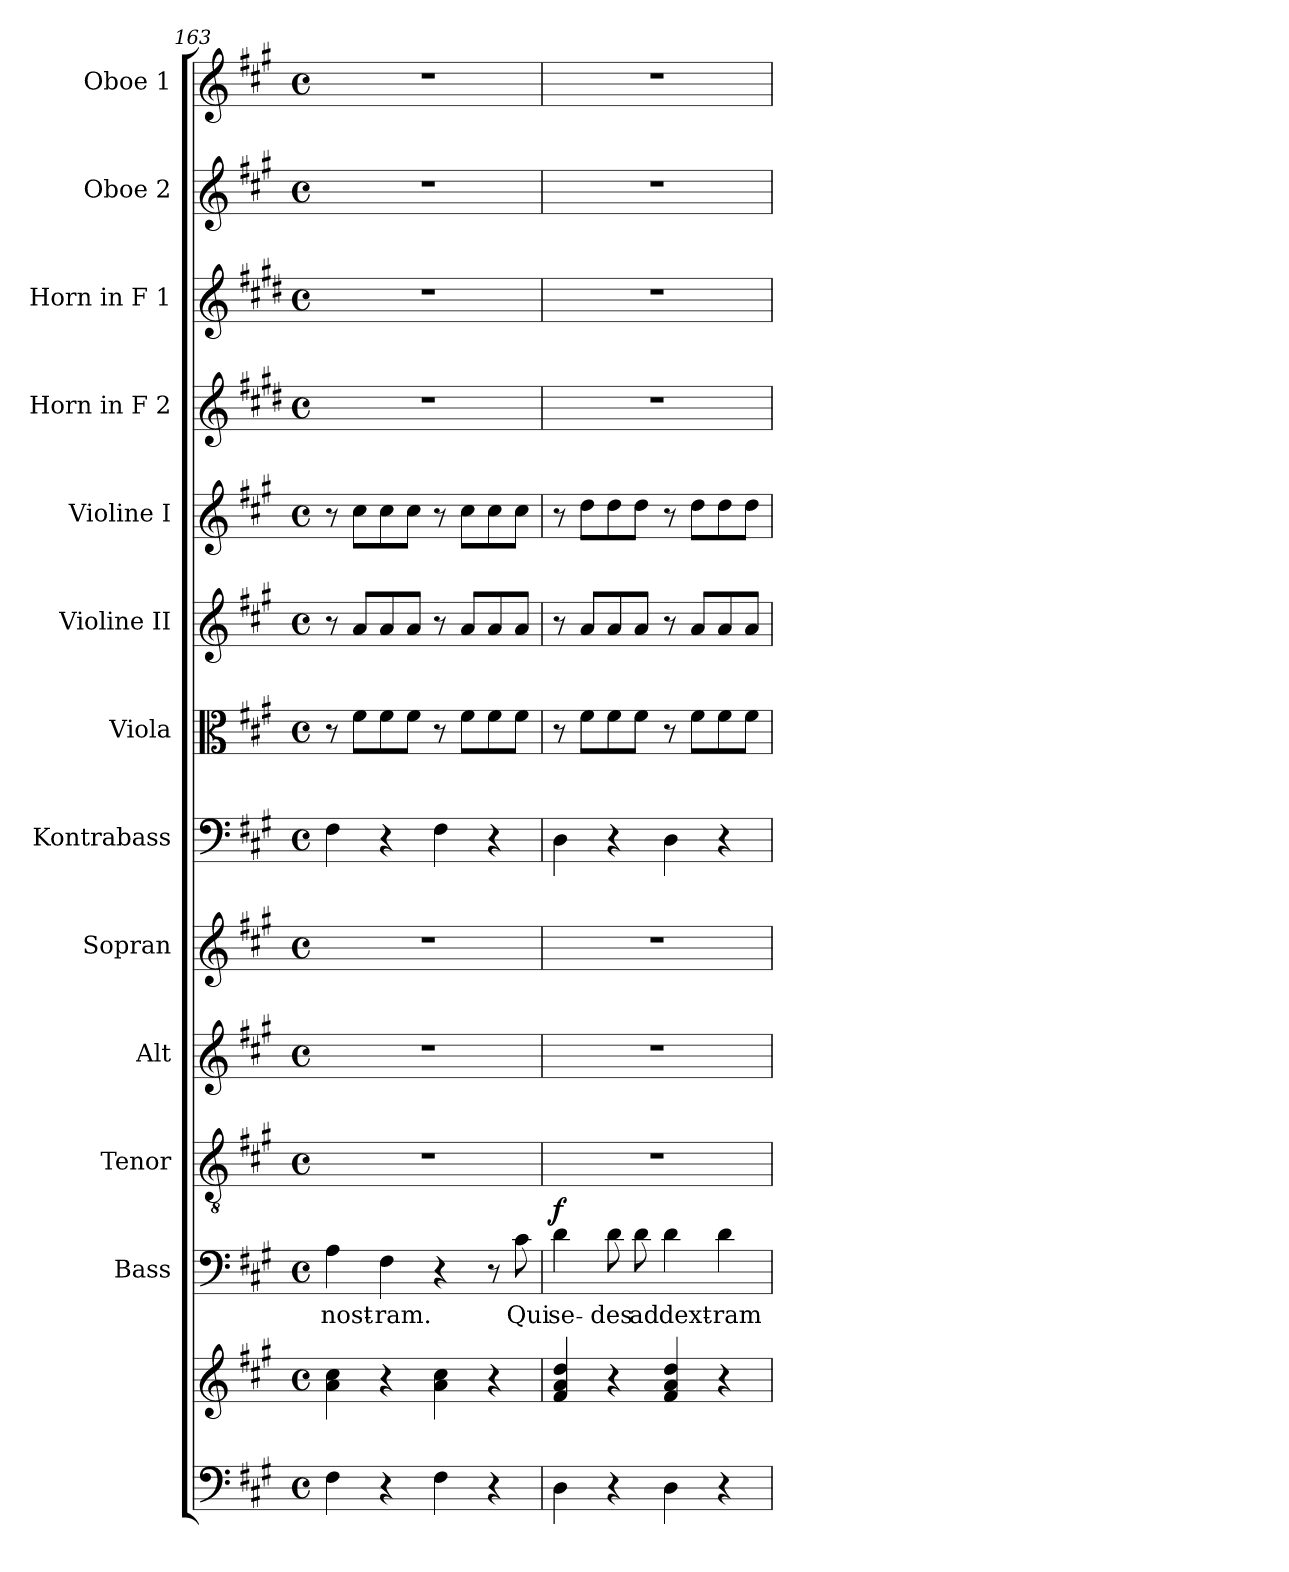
**kern	**kern	**kern	**text	**dynam	**kern	**kern	**kern	**kern	**kern	**kern	**kern	**kern	**kern	**kern	**kern
*part13	*part13	*part12	*part12	*part12	*part11	*part10	*part9	*part8	*part7	*part6	*part5	*part4	*part3	*part2	*part1
*staff14	*staff13	*staff12	*staff12	*staff12	*staff11	*staff10	*staff9	*staff8	*staff7	*staff6	*staff5	*staff4	*staff3	*staff2	*staff1
*	*	*I"Bass	*	*	*I"Tenor	*I"Alt	*I"Sopran	*I"Kontrabass	*I"Viola	*I"Violine II	*I"Violine I	*I"Horn in F 2	*I"Horn in F 1	*I"Oboe 2	*I"Oboe 1
*	*	*I'B.	*	*	*I'T.	*I'A.	*I'S.	*I'Kb.	*I'Vla.	*I'Vl. II	*I'Vl. I	*	*	*I'Ob.. 2	*I'Ob. 1
*clefF4	*clefG2	*clefF4	*	*	*clefGv2	*clefG2	*clefG2	*clefF4	*clefC3	*clefG2	*clefG2	*clefG2	*clefG2	*clefG2	*clefG2
*	*	*	*	*	*	*	*	*ITrd7c12	*	*	*	*ITrd4c7	*ITrd4c7	*	*
*k[f#c#g#]	*k[f#c#g#]	*k[f#c#g#]	*	*	*k[f#c#g#]	*k[f#c#g#]	*k[f#c#g#]	*k[f#c#g#]	*k[f#c#g#]	*k[f#c#g#]	*k[f#c#g#]	*k[f#c#g#]	*k[f#c#g#]	*k[f#c#g#]	*k[f#c#g#]
*A:	*A:	*A:	*	*	*A:	*A:	*A:	*A:	*A:	*A:	*A:	*A:	*A:	*A:	*A:
*M4/4	*M4/4	*M4/4	*	*	*M4/4	*M4/4	*M4/4	*M4/4	*M4/4	*M4/4	*M4/4	*M4/4	*M4/4	*M4/4	*M4/4
*met(c)	*met(c)	*met(c)	*	*	*met(c)	*met(c)	*met(c)	*met(c)	*met(c)	*met(c)	*met(c)	*met(c)	*met(c)	*met(c)	*met(c)
=163	=163	=163	=163	=163	=163	=163	=163	=163	=163	=163	=163	=163	=163	=163	=163
!	!	!	!LO:LY:b	!	!	!	!	!	!	!	!	!	!	!	!
4F#\	4a\ 4cc#\	4A\	nost-	.	1r	1r	1r	4FF#\	8r	8r	8r	1r	1r	1r	1r
.	.	.	.	.	.	.	.	.	8f#\L	8a/L	8cc#\L	.	.	.	.
!	!	!	!LO:LY:b	!	!	!	!	!	!	!	!	!	!	!	!
4r	4r	4F#\	-ram.	.	.	.	.	4r	8f#\	8a/	8cc#\	.	.	.	.
.	.	.	.	.	.	.	.	.	8f#\J	8a/J	8cc#\J	.	.	.	.
4F#\	4a\ 4cc#\	4r	.	.	.	.	.	4FF#\	8r	8r	8r	.	.	.	.
.	.	.	.	.	.	.	.	.	8f#\L	8a/L	8cc#\L	.	.	.	.
4r	4r	8r	.	.	.	.	.	4r	8f#\	8a/	8cc#\	.	.	.	.
!	!	!	!LO:LY:b	!	!	!	!	!	!	!	!	!	!	!	!
.	.	8c#\	Qui	.	.	.	.	.	8f#\J	8a/J	8cc#\J	.	.	.	.
=164	=164	=164	=164	=164	=164	=164	=164	=164	=164	=164	=164	=164	=164	=164	=164
!	!	!	!LO:LY:b	!LO:DY:a	!	!	!	!	!	!	!	!	!	!	!
4D\	4f#/ 4a/ 4dd/	4d\	se-	f	1r	1r	1r	4DD\	8r	8r	8r	1r	1r	1r	1r
.	.	.	.	.	.	.	.	.	8f#\L	8a/L	8dd\L	.	.	.	.
!	!	!	!LO:LY:b	!	!	!	!	!	!	!	!	!	!	!	!
4r	4r	8d\	-des	.	.	.	.	4r	8f#\	8a/	8dd\	.	.	.	.
!	!	!	!LO:LY:b	!	!	!	!	!	!	!	!	!	!	!	!
.	.	8d\	ad	.	.	.	.	.	8f#\J	8a/J	8dd\J	.	.	.	.
!	!	!	!LO:LY:b	!	!	!	!	!	!	!	!	!	!	!	!
4D\	4f#/ 4a/ 4dd/	4d\	dext-	.	.	.	.	4DD\	8r	8r	8r	.	.	.	.
.	.	.	.	.	.	.	.	.	8f#\L	8a/L	8dd\L	.	.	.	.
!	!	!	!LO:LY:b	!	!	!	!	!	!	!	!	!	!	!	!
4r	4r	4d\	-ram	.	.	.	.	4r	8f#\	8a/	8dd\	.	.	.	.
.	.	.	.	.	.	.	.	.	8f#\J	8a/J	8dd\J	.	.	.	.
=	=	=	=	=	=	=	=	=	=	=	=	=	=	=	=
*-	*-	*-	*-	*-	*-	*-	*-	*-	*-	*-	*-	*-	*-	*-	*-
